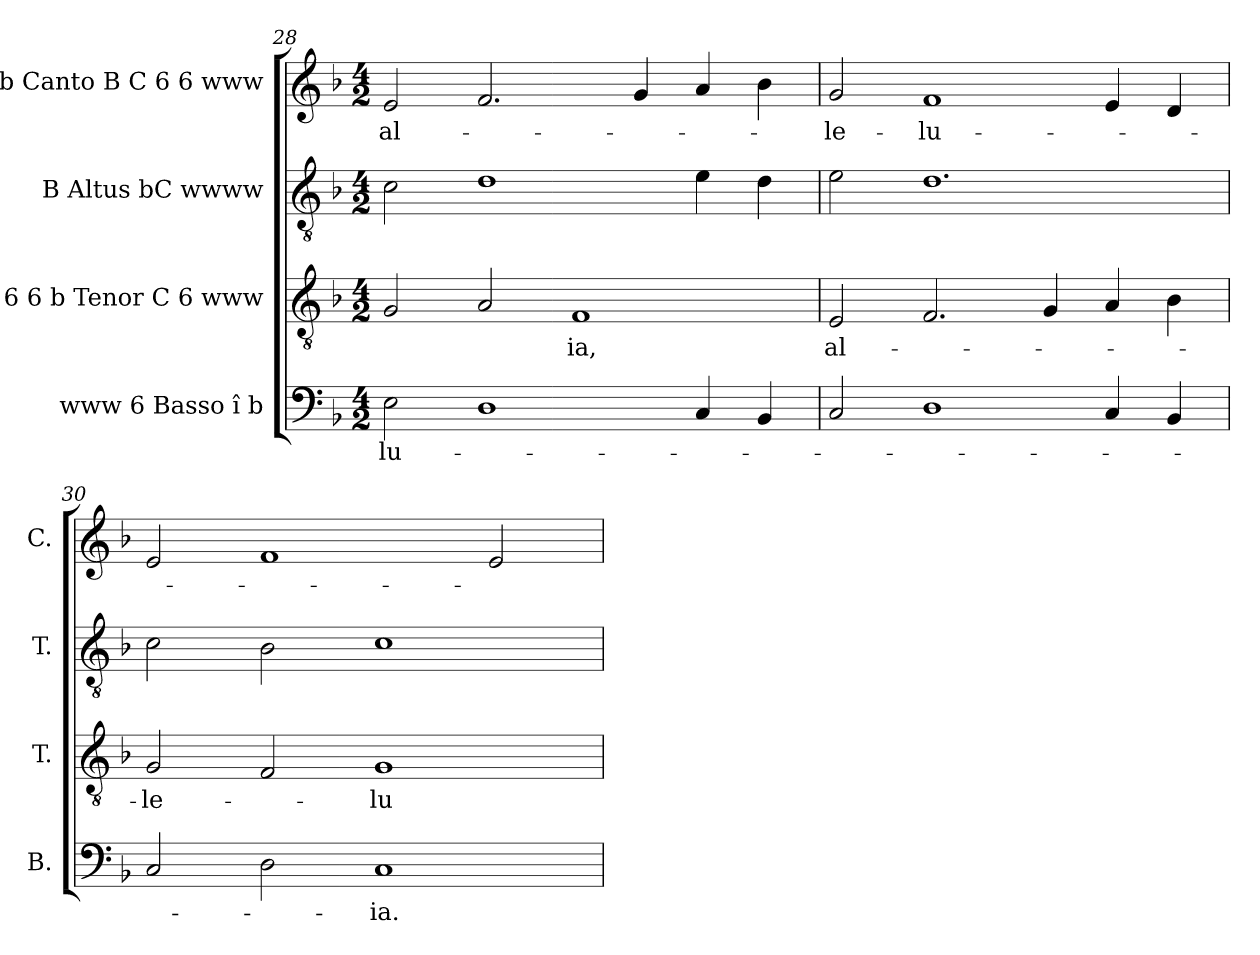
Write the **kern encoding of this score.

**kern	**text	**kern	**text	**kern	**kern	**text
*part4	*part4	*part3	*part3	*part2	*part1	*part1
*staff4	*staff4	*staff3	*staff3	*staff2	*staff1	*staff1
*I"www  6  Basso  î  b	*	*I"6 6  b  Tenor  C 6  www	*	*I"B  Altus  bC  wwww	*I"b  Canto  B  C 6 6 www	*
*I'B.	*	*I'T.	*	*I'T.	*I'C.	*
*clefF4	*	*clefGv2	*	*clefGv2	*clefG2	*
*k[b-]	*	*k[b-]	*	*k[b-]	*k[b-]	*
*F:	*	*F:	*	*F:	*F:	*
*M4/2	*	*M4/2	*	*M4/2	*M4/2	*
=28	=28	=28	=28	=28	=28	=28
!	!LO:LY:b:cj	!	!	!	!	!LO:LY:b:cj
2E\	-lu-	2G/	.	2c\	2e/	al-
1D	.	2A/	.	1d	2.f/	.
!	!	!	!LO:LY:b:cj	!	!	!
.	.	1F	-ia,	.	.	.
.	.	.	.	.	4g/	.
4C/	.	.	.	4e\	4a/	.
4BB-/	.	.	.	4d\	4b-\	.
=29	=29	=29	=29	=29	=29	=29
!	!	!	!LO:LY:b:cj	!	!	!LO:LY:b:cj
2C/	.	2E/	al-	2e\	2g/	-le-
!	!	!	!	!	!	!LO:LY:b:cj
1D	.	2.F/	.	1.d	1f	-lu-
.	.	4G/	.	.	.	.
4C/	.	4A/	.	.	4e/	.
4BB-/	.	4B-\	.	.	4d/	.
=30	=30	=30	=30	=30	=30	=30
!	!	!	!LO:LY:b:cj	!	!	!
2C/	.	2G/	-le-	2c\	2e/	.
2D\	.	2F/	.	2B-\	1f	.
!	!LO:LY:b:cj	!	!LO:LY:b:cj	!	!	!
1C	-ia.	1G	-lu-	1c	.	.
.	.	.	.	.	2e/	.
=	=	=	=	=	=	=
*-	*-	*-	*-	*-	*-	*-
